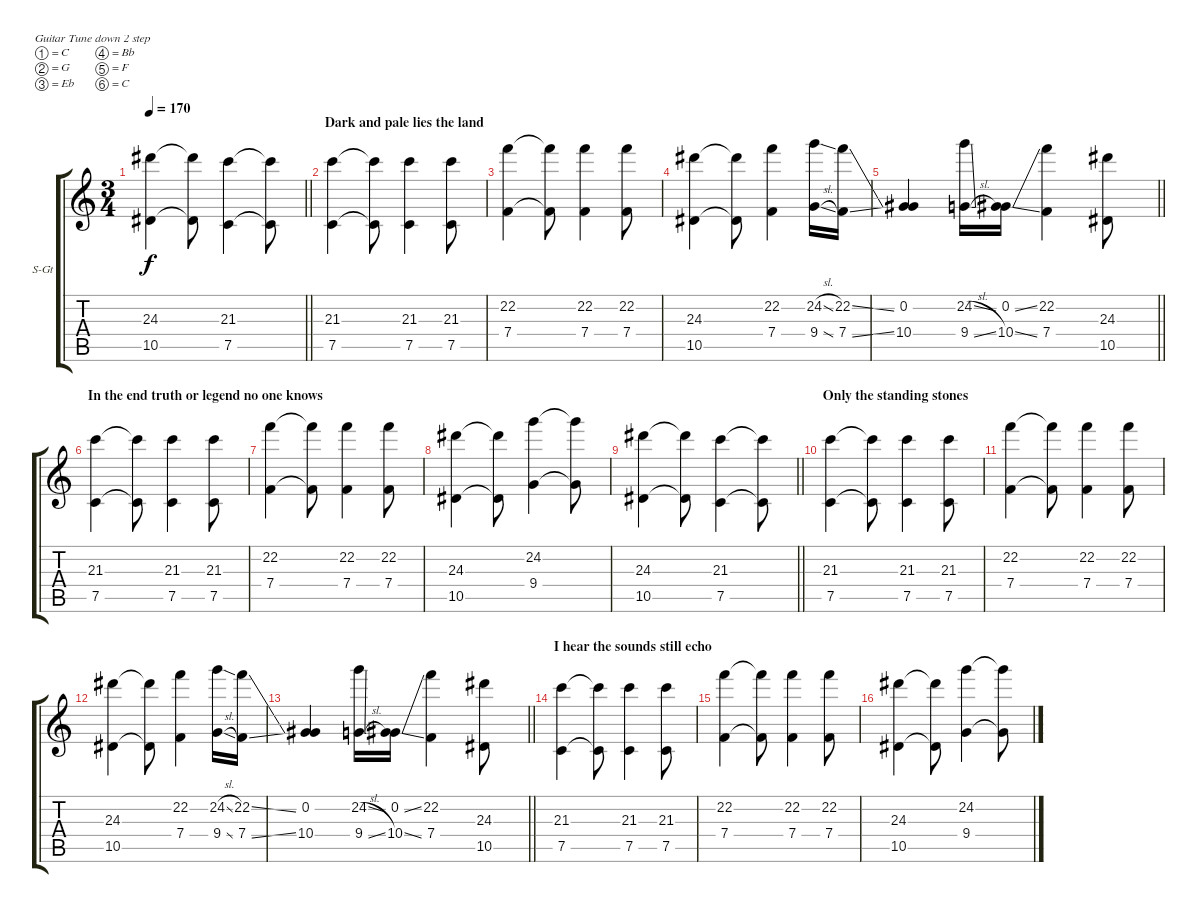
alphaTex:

\bracketExtendMode groupsimilarinstruments
\firstSystemTrackNameOrientation horizontal
\otherSystemsTrackNameOrientation horizontal
\track ("Bagpipe" "S-Gt") {instrument bagpipe}
\staff {score tabs}
\tuning (C4 G3 Eb3 Bb2 F2 C2)
\displaytranspose 12
\ts (3 4)
\tempo 170
\clef g2
\barLineRight lightlight
\ks c
(24.3 10.5).4{dy f} (24.3{t} 10.5{t}).8 (21.3 7.5).4 (21.3{t} 7.5{t}).8 |
\section ("" "Dark and pale lies the land")
(21.3 7.5).4 (21.3{t} 7.5{t}).8 (21.3 7.5).4 (21.3 7.5).8 |
(22.2 7.4).4 (22.2{t} 7.4{t}).8 (22.2 7.4).4 (22.2 7.4).8 |
(24.3 10.5).4 (24.3{t} 10.5{t}).8 (22.2 7.4).4 (24.2{sl} 9.4{sl}).16 (22.2{ss} 7.4{ss}).16 |
\barLineRight lightlight
(0.2 10.4).4 (24.2{sl} 9.4{sl}).16 (0.2{ss} 10.4{ss}).16 (22.2 7.4).4 (24.3 10.5).8 |
\section ("" "In the end truth or legend no one knows")
(21.3 7.5).4 (21.3{t} 7.5{t}).8 (21.3 7.5).4 (21.3 7.5).8 |
(22.2 7.4).4 (22.2{t} 7.4{t}).8 (22.2 7.4).4 (22.2 7.4).8 |
(24.3 10.5).4 (24.3{t} 10.5{t}).8 (24.2 9.4).4 (24.2{t} 9.4{t}).8 |
\barLineRight lightlight
(24.3 10.5).4 (24.3{t} 10.5{t}).8 (21.3 7.5).4 (21.3{t} 7.5{t}).8 |
\section ("" "Only the standing stones")
(21.3 7.5).4 (21.3{t} 7.5{t}).8 (21.3 7.5).4 (21.3 7.5).8 |
(22.2 7.4).4 (22.2{t} 7.4{t}).8 (22.2 7.4).4 (22.2 7.4).8 |
(24.3 10.5).4 (24.3{t} 10.5{t}).8 (22.2 7.4).4 (24.2{sl} 9.4{sl}).16 (22.2{ss} 7.4{ss}).16 |
\barLineRight lightlight
(0.2 10.4).4 (24.2{sl} 9.4{sl}).16 (0.2{ss} 10.4{ss}).16 (22.2 7.4).4 (24.3 10.5).8 |
\section ("" "I hear the sounds still echo")
(21.3 7.5).4 (21.3{t} 7.5{t}).8 (21.3 7.5).4 (21.3 7.5).8 |
(22.2 7.4).4 (22.2{t} 7.4{t}).8 (22.2 7.4).4 (22.2 7.4).8 |
(24.3 10.5).4 (24.3{t} 10.5{t}).8 (24.2 9.4).4 (24.2{t} 9.4{t}).8
